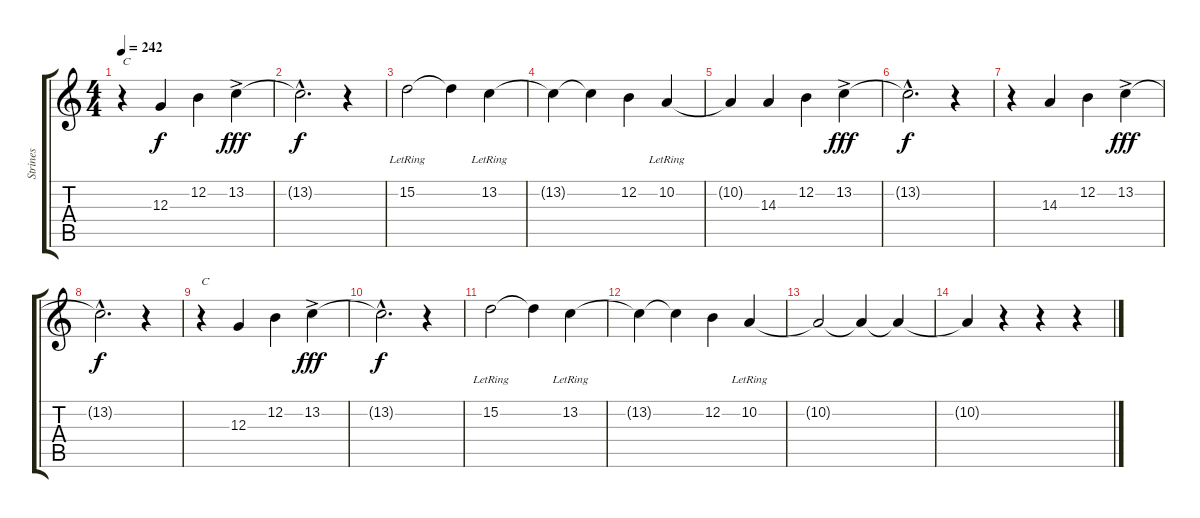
\track ("Strines" "Strines") {instrument stringensemble1}
\staff {score tabs}
\tuning (E4 B3 G3 D3 A2 E2) {hide}
\ts (4 4)
\tempo 242
\clef g2
\ks c
r.4{txt "C" dy f} 12.3.4 12.2.4 13.2{ac}.4{dy fff} |
13.2{hac t}.2{d dy f} r.4 |
15.2{lr}.2 15.2{t}.4 13.2{lr}.4 |
13.2{t}.4 13.2{t}.4 12.2.4 10.2{lr}.4 |
10.2{t}.4 14.3.4 12.2.4 13.2{ac}.4{dy fff} |
13.2{hac t}.2{d dy f} r.4 |
r.4 14.3.4 12.2.4 13.2{ac}.4{dy fff} |
13.2{hac t}.2{d dy f} r.4 |
r.4{txt "C"} 12.3.4 12.2.4 13.2{ac}.4{dy fff} |
13.2{hac t}.2{d dy f} r.4 |
15.2{lr}.2 15.2{t}.4 13.2{lr}.4 |
13.2{t}.4 13.2{t}.4 12.2.4 10.2{lr}.4 |
10.2{t}.2 10.2{t}.4 10.2{t}.4 |
10.2{t}.4 r.4 r.4 r.4
